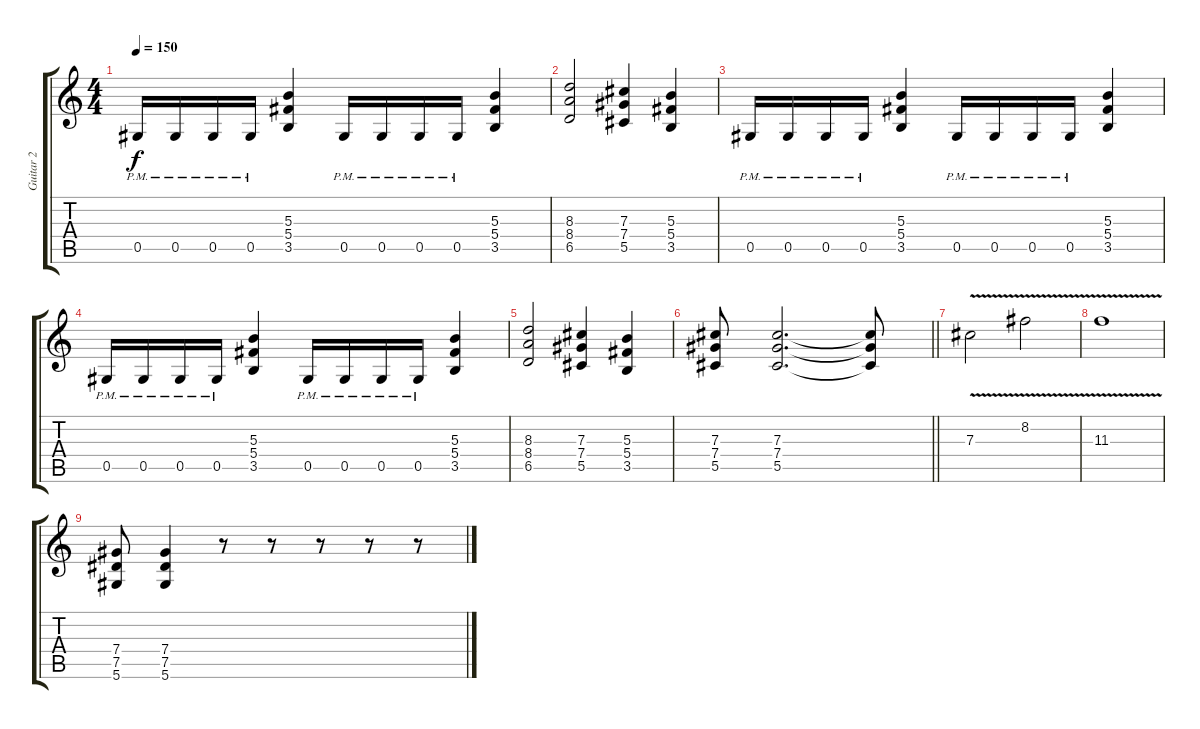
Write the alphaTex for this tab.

\track ("Guitar 2" "Guitar 2") {instrument distortionguitar}
\staff {score tabs}
\tuning (Eb4 Bb3 Gb3 Db3 Ab2 Eb2) {hide}
\ts (4 4)
\tempo 150
\clef g2
\ks c
0.5{pm}.16{dy f} 0.5{pm}.16 0.5{pm}.16 0.5{pm}.16 (5.3 5.4 3.5).4 0.5{pm}.16 0.5{pm}.16 0.5{pm}.16 0.5{pm}.16 (5.3 5.4 3.5).4 |
(8.3 8.4 6.5).2 (7.3 7.4 5.5).4 (5.3 5.4 3.5).4 |
0.5{pm}.16 0.5{pm}.16 0.5{pm}.16 0.5{pm}.16 (5.3 5.4 3.5).4 0.5{pm}.16 0.5{pm}.16 0.5{pm}.16 0.5{pm}.16 (5.3 5.4 3.5).4 |
0.5{pm}.16 0.5{pm}.16 0.5{pm}.16 0.5{pm}.16 (5.3 5.4 3.5).4 0.5{pm}.16 0.5{pm}.16 0.5{pm}.16 0.5{pm}.16 (5.3 5.4 3.5).4 |
(8.3 8.4 6.5).2 (7.3 7.4 5.5).4 (5.3 5.4 3.5).4 |
\barLineRight lightlight
(7.3 7.4 5.5).8 (7.3 7.4 5.5).2{d} (7.3{t} 7.4{t} 5.5{t}).8 |
7.3{v}.2 8.2{v}.2 |
11.3{v}.1 |
(7.4 7.5 5.6).8 (7.4 7.5 5.6).4 r.8 r.8 r.8 r.8 r.8
